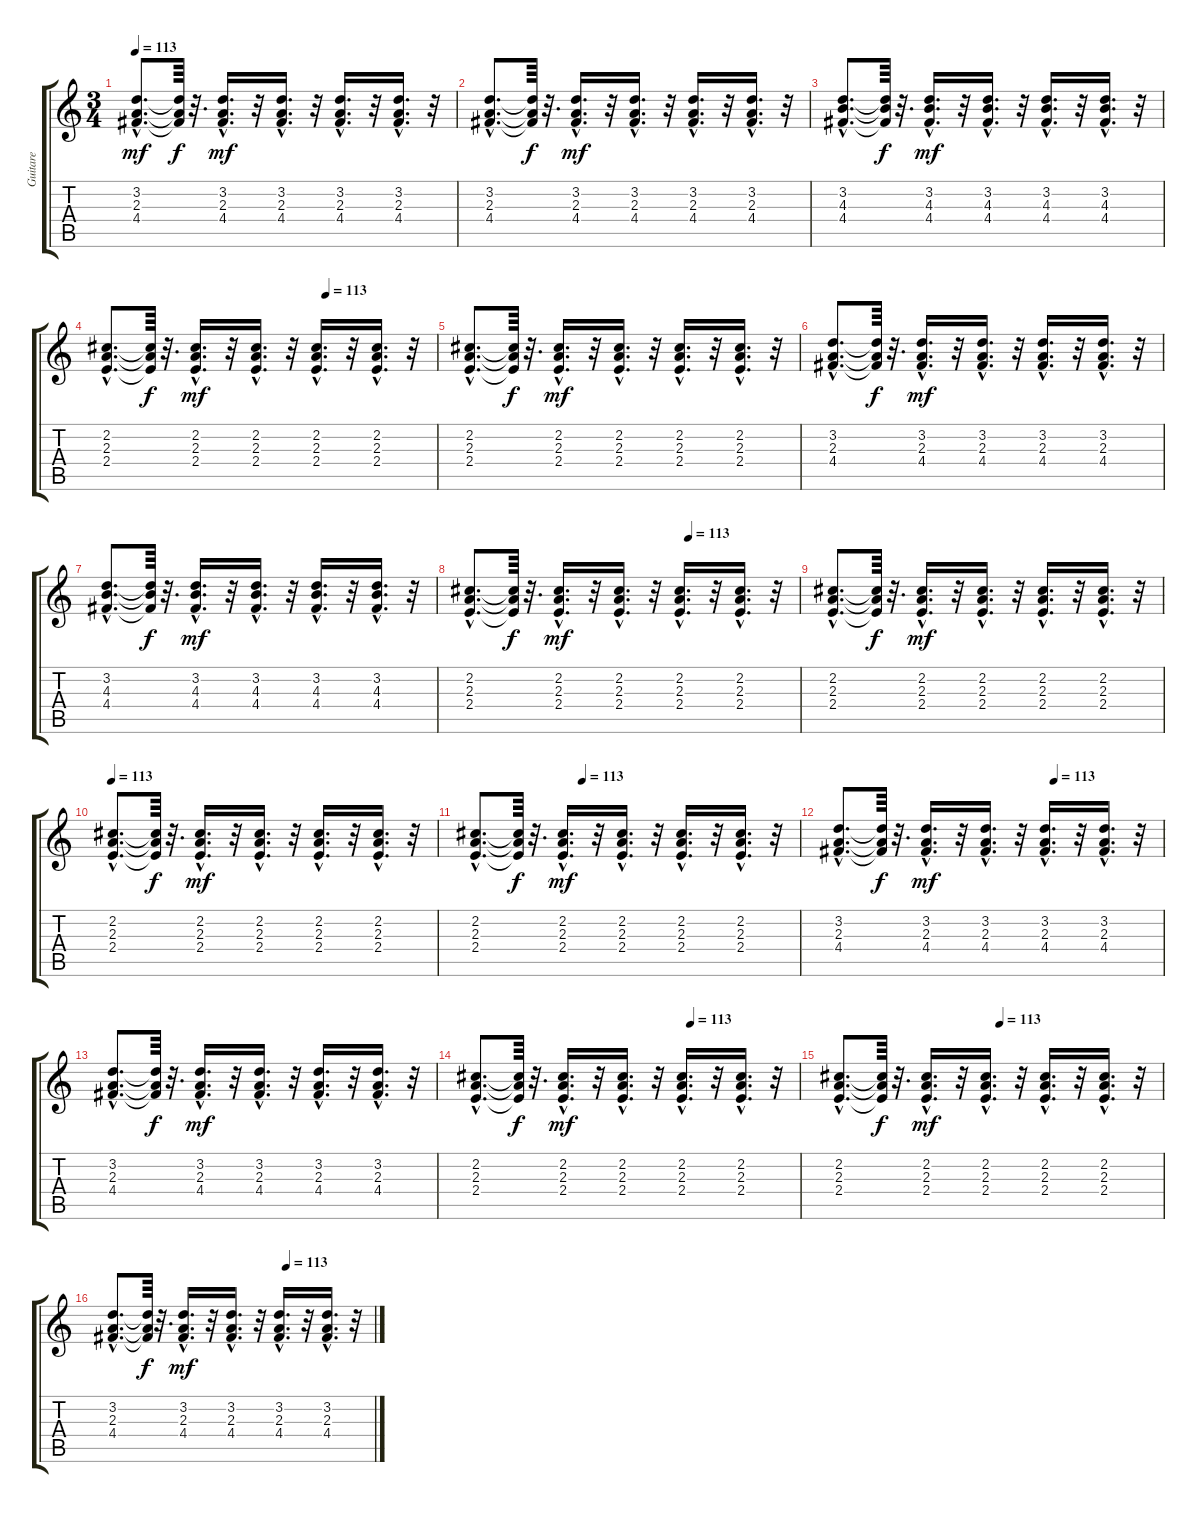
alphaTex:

\track ("Guitare" "Guitare") {instrument acousticguitarnylon}
\staff {score tabs}
\tuning (E4 B3 G3 D3 A2 E2) {hide}
\ts (3 4)
\tempo 113
\clef g2
\ks c
(3.2{hac} 2.3{hac} 4.4{hac}).8{d dy mf} (3.2{t} 2.3{t} 4.4{t}).64{dy f} r.32{d} (3.2{hac} 2.3{hac} 4.4{hac}).16{d dy mf} r.32 (3.2{hac} 2.3{hac} 4.4{hac}).16{d} r.32 (3.2{hac} 2.3{hac} 4.4{hac}).16{d} r.32 (3.2{hac} 2.3{hac} 4.4{hac}).16{d} r.32 |
(3.2{hac} 2.3{hac} 4.4{hac}).8{d} (3.2{t} 2.3{t} 4.4{t}).64{dy f} r.32{d} (3.2{hac} 2.3{hac} 4.4{hac}).16{d dy mf} r.32 (3.2{hac} 2.3{hac} 4.4{hac}).16{d} r.32 (3.2{hac} 2.3{hac} 4.4{hac}).16{d} r.32 (3.2{hac} 2.3{hac} 4.4{hac}).16{d} r.32 |
(3.2{hac} 4.3{hac} 4.4{hac}).8{d} (3.2{t} 4.3{t} 4.4{t}).64{dy f} r.32{d} (3.2{hac} 4.3{hac} 4.4{hac}).16{d dy mf} r.32 (3.2{hac} 4.3{hac} 4.4{hac}).16{d} r.32 (3.2{hac} 4.3{hac} 4.4{hac}).16{d} r.32 (3.2{hac} 4.3{hac} 4.4{hac}).16{d} r.32 |
\tempo (113 0.6666666666666666)
(2.2{hac} 2.3{hac} 2.4{hac}).8{d} (2.2{t} 2.3{t} 2.4{t}).64{dy f} r.32{d} (2.2{hac} 2.3{hac} 2.4{hac}).16{d dy mf} r.32 (2.2{hac} 2.3{hac} 2.4{hac}).16{d} r.32 (2.2{hac} 2.3{hac} 2.4{hac}).16{d} r.32 (2.2{hac} 2.3{hac} 2.4{hac}).16{d} r.32 |
(2.2{hac} 2.3{hac} 2.4{hac}).8{d} (2.2{t} 2.3{t} 2.4{t}).64{dy f} r.32{d} (2.2{hac} 2.3{hac} 2.4{hac}).16{d dy mf} r.32 (2.2{hac} 2.3{hac} 2.4{hac}).16{d} r.32 (2.2{hac} 2.3{hac} 2.4{hac}).16{d} r.32 (2.2{hac} 2.3{hac} 2.4{hac}).16{d} r.32 |
(3.2{hac} 2.3{hac} 4.4{hac}).8{d} (3.2{t} 2.3{t} 4.4{t}).64{dy f} r.32{d} (3.2{hac} 2.3{hac} 4.4{hac}).16{d dy mf} r.32 (3.2{hac} 2.3{hac} 4.4{hac}).16{d} r.32 (3.2{hac} 2.3{hac} 4.4{hac}).16{d} r.32 (3.2{hac} 2.3{hac} 4.4{hac}).16{d} r.32 |
(3.2{hac} 4.3{hac} 4.4{hac}).8{d} (3.2{t} 4.3{t} 4.4{t}).64{dy f} r.32{d} (3.2{hac} 4.3{hac} 4.4{hac}).16{d dy mf} r.32 (3.2{hac} 4.3{hac} 4.4{hac}).16{d} r.32 (3.2{hac} 4.3{hac} 4.4{hac}).16{d} r.32 (3.2{hac} 4.3{hac} 4.4{hac}).16{d} r.32 |
\tempo (113 0.6666666666666666)
(2.2{hac} 2.3{hac} 2.4{hac}).8{d} (2.2{t} 2.3{t} 2.4{t}).64{dy f} r.32{d} (2.2{hac} 2.3{hac} 2.4{hac}).16{d dy mf} r.32 (2.2{hac} 2.3{hac} 2.4{hac}).16{d} r.32 (2.2{hac} 2.3{hac} 2.4{hac}).16{d} r.32 (2.2{hac} 2.3{hac} 2.4{hac}).16{d} r.32 |
(2.2{hac} 2.3{hac} 2.4{hac}).8{d} (2.2{t} 2.3{t} 2.4{t}).64{dy f} r.32{d} (2.2{hac} 2.3{hac} 2.4{hac}).16{d dy mf} r.32 (2.2{hac} 2.3{hac} 2.4{hac}).16{d} r.32 (2.2{hac} 2.3{hac} 2.4{hac}).16{d} r.32 (2.2{hac} 2.3{hac} 2.4{hac}).16{d} r.32 |
\tempo 113
(2.2{hac} 2.3{hac} 2.4{hac}).8{d} (2.2{t} 2.3{t} 2.4{t}).64{dy f} r.32{d} (2.2{hac} 2.3{hac} 2.4{hac}).16{d dy mf} r.32 (2.2{hac} 2.3{hac} 2.4{hac}).16{d} r.32 (2.2{hac} 2.3{hac} 2.4{hac}).16{d} r.32 (2.2{hac} 2.3{hac} 2.4{hac}).16{d} r.32 |
\tempo (113 0.3333333333333333)
(2.2{hac} 2.3{hac} 2.4{hac}).8{d} (2.2{t} 2.3{t} 2.4{t}).64{dy f} r.32{d} (2.2{hac} 2.3{hac} 2.4{hac}).16{d dy mf} r.32 (2.2{hac} 2.3{hac} 2.4{hac}).16{d} r.32 (2.2{hac} 2.3{hac} 2.4{hac}).16{d} r.32 (2.2{hac} 2.3{hac} 2.4{hac}).16{d} r.32 |
\tempo (113 0.6666666666666666)
(3.2{hac} 2.3{hac} 4.4{hac}).8{d} (3.2{t} 2.3{t} 4.4{t}).64{dy f} r.32{d} (3.2{hac} 2.3{hac} 4.4{hac}).16{d dy mf} r.32 (3.2{hac} 2.3{hac} 4.4{hac}).16{d} r.32 (3.2{hac} 2.3{hac} 4.4{hac}).16{d} r.32 (3.2{hac} 2.3{hac} 4.4{hac}).16{d} r.32 |
(3.2{hac} 2.3{hac} 4.4{hac}).8{d} (3.2{t} 2.3{t} 4.4{t}).64{dy f} r.32{d} (3.2{hac} 2.3{hac} 4.4{hac}).16{d dy mf} r.32 (3.2{hac} 2.3{hac} 4.4{hac}).16{d} r.32 (3.2{hac} 2.3{hac} 4.4{hac}).16{d} r.32 (3.2{hac} 2.3{hac} 4.4{hac}).16{d} r.32 |
\tempo (113 0.6666666666666666)
(2.2{hac} 2.3{hac} 2.4{hac}).8{d} (2.2{t} 2.3{t} 2.4{t}).64{dy f} r.32{d} (2.2{hac} 2.3{hac} 2.4{hac}).16{d dy mf} r.32 (2.2{hac} 2.3{hac} 2.4{hac}).16{d} r.32 (2.2{hac} 2.3{hac} 2.4{hac}).16{d} r.32 (2.2{hac} 2.3{hac} 2.4{hac}).16{d} r.32 |
\tempo (113 0.5)
(2.2{hac} 2.3{hac} 2.4{hac}).8{d} (2.2{t} 2.3{t} 2.4{t}).64{dy f} r.32{d} (2.2{hac} 2.3{hac} 2.4{hac}).16{d dy mf} r.32 (2.2{hac} 2.3{hac} 2.4{hac}).16{d} r.32 (2.2{hac} 2.3{hac} 2.4{hac}).16{d} r.32 (2.2{hac} 2.3{hac} 2.4{hac}).16{d} r.32 |
\tempo (113 0.6666666666666666)
(3.2{hac} 2.3{hac} 4.4{hac}).8{d} (3.2{t} 2.3{t} 4.4{t}).64{dy f} r.32{d} (3.2{hac} 2.3{hac} 4.4{hac}).16{d dy mf} r.32 (3.2{hac} 2.3{hac} 4.4{hac}).16{d} r.32 (3.2{hac} 2.3{hac} 4.4{hac}).16{d} r.32 (3.2{hac} 2.3{hac} 4.4{hac}).16{d} r.32
